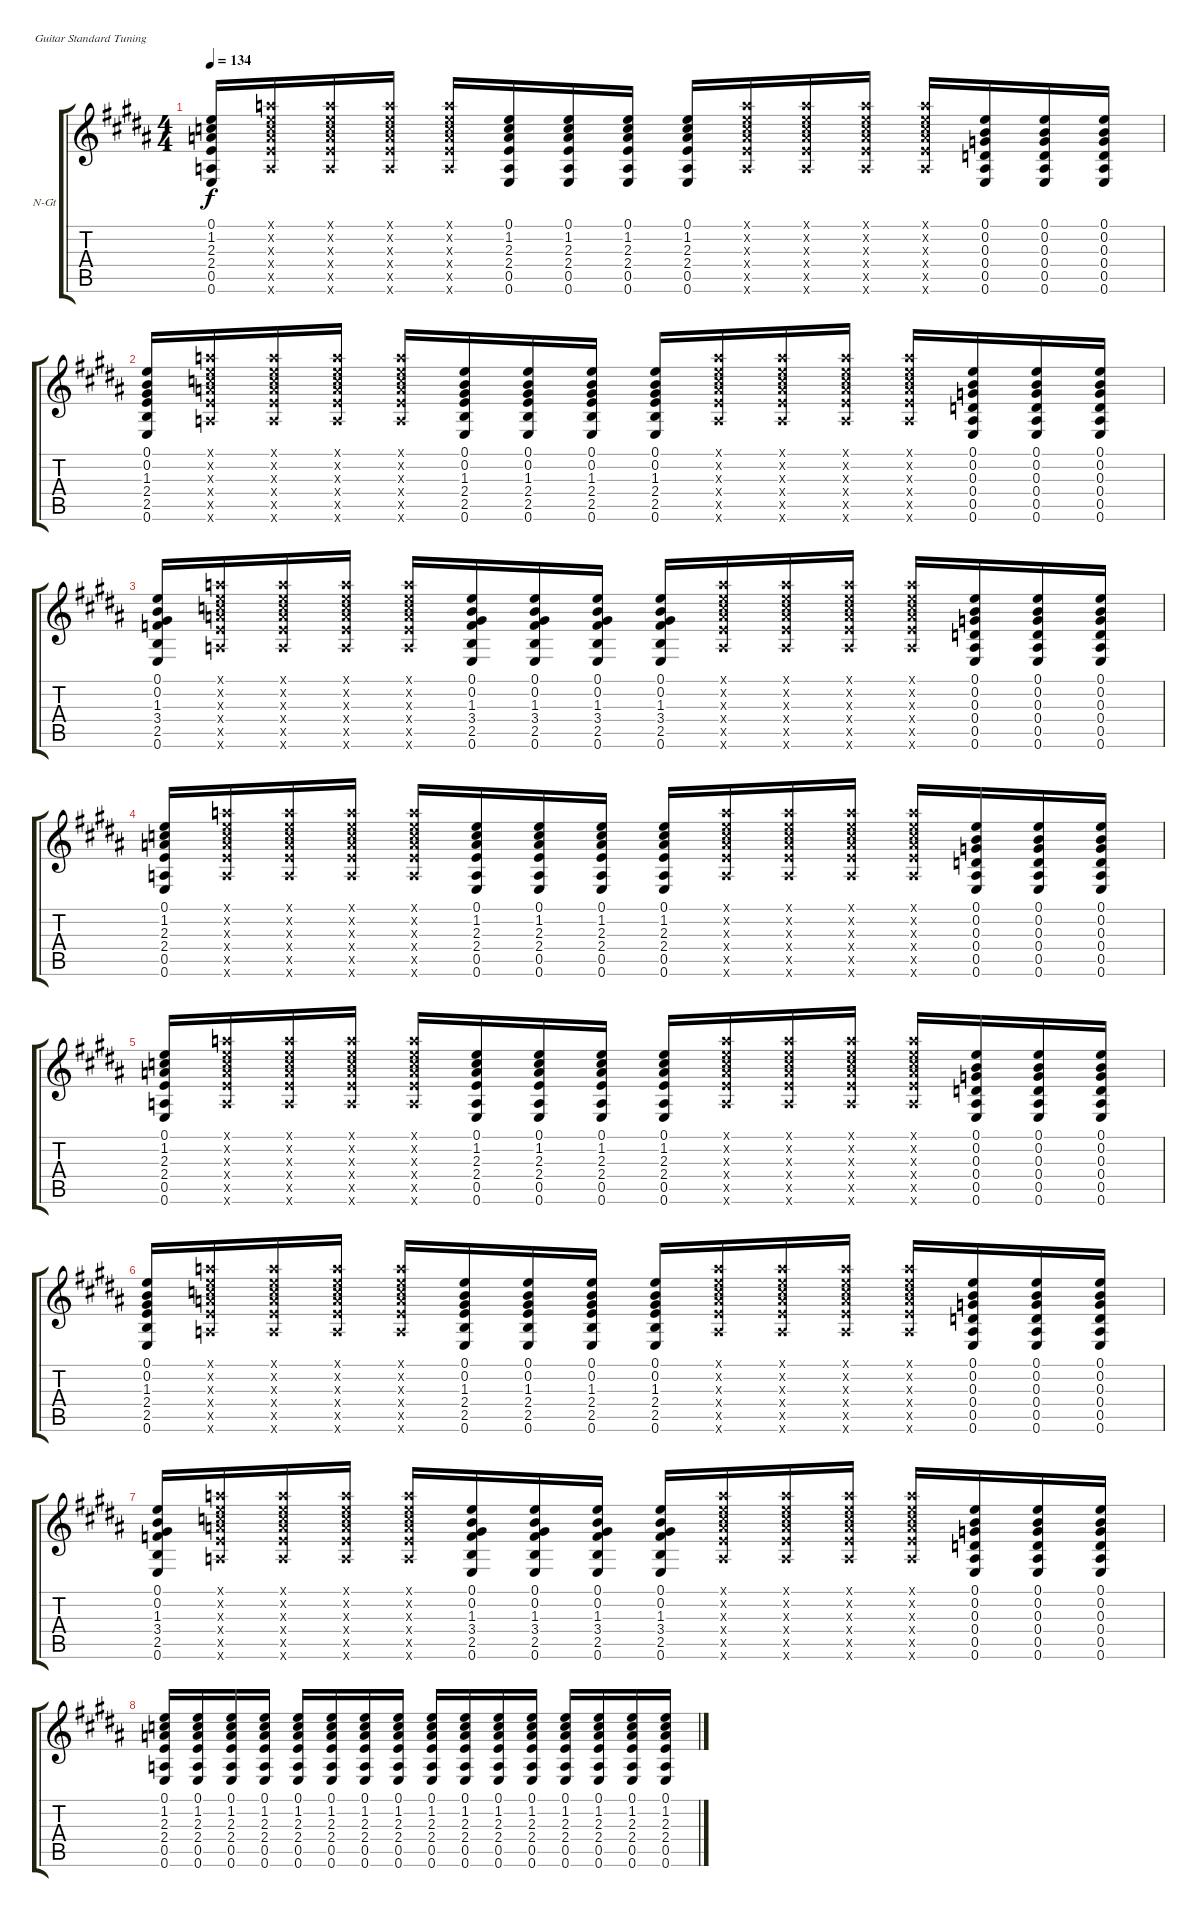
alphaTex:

\defaultSystemsLayout 4
\bracketExtendMode groupsimilarinstruments
\firstSystemTrackNameOrientation horizontal
\otherSystemsTrackNameOrientation horizontal
\track ("Cédric" "N-Gt") {instrument acousticguitarnylon}
\staff {score tabs}
\tuning (E4 B3 G3 D3 A2 E2)
\ts (4 4)
\tempo 134
\clef g2
\ks b
(0.6 0.5 2.4 2.3 1.2 0.1).16{dy f} (5.6{x} 7.5{x} 7.4{x} 5.3{x} 5.2{x} 5.1{x}).16 (5.6{x} 7.5{x} 7.4{x} 5.3{x} 5.2{x} 5.1{x}).16 (5.6{x} 7.5{x} 7.4{x} 5.3{x} 5.2{x} 5.1{x}).16 (5.6{x} 7.5{x} 7.4{x} 5.3{x} 5.2{x} 5.1{x}).16 (0.6 0.5 2.4 2.3 1.2 0.1).16 (0.6 0.5 2.4 2.3 1.2 0.1).16 (0.6 0.5 2.4 2.3 1.2 0.1).16 (0.6 0.5 2.4 2.3 1.2 0.1).16 (5.6{x} 7.5{x} 7.4{x} 5.3{x} 5.2{x} 5.1{x}).16 (5.6{x} 7.5{x} 7.4{x} 5.3{x} 5.2{x} 5.1{x}).16 (5.6{x} 7.5{x} 7.4{x} 5.3{x} 5.2{x} 5.1{x}).16 (5.6{x} 7.5{x} 7.4{x} 5.3{x} 5.2{x} 5.1{x}).16 (0.6 0.5 0.4 0.3 0.2 0.1).16 (0.6 0.5 0.4 0.3 0.2 0.1).16 (0.6 0.5 0.4 0.3 0.2 0.1).16 |
(0.1 0.2 1.3 2.4 2.5 0.6).16 (5.6{x} 7.5{x} 7.4{x} 5.3{x} 5.2{x} 5.1{x}).16 (5.6{x} 7.5{x} 7.4{x} 5.3{x} 5.2{x} 5.1{x}).16 (5.6{x} 7.5{x} 7.4{x} 5.3{x} 5.2{x} 5.1{x}).16 (5.6{x} 7.5{x} 7.4{x} 5.3{x} 5.2{x} 5.1{x}).16 (0.1 0.2 1.3 2.4 2.5 0.6).16 (0.1 0.2 1.3 2.4 2.5 0.6).16 (0.1 0.2 1.3 2.4 2.5 0.6).16 (0.1 0.2 1.3 2.4 2.5 0.6).16 (5.6{x} 7.5{x} 7.4{x} 5.3{x} 5.2{x} 5.1{x}).16 (5.6{x} 7.5{x} 7.4{x} 5.3{x} 5.2{x} 5.1{x}).16 (5.6{x} 7.5{x} 7.4{x} 5.3{x} 5.2{x} 5.1{x}).16 (5.6{x} 7.5{x} 7.4{x} 5.3{x} 5.2{x} 5.1{x}).16 (0.6 0.5 0.4 0.3 0.2 0.1).16 (0.6 0.5 0.4 0.3 0.2 0.1).16 (0.6 0.5 0.4 0.3 0.2 0.1).16 |
(0.1 0.2 1.3 3.4 2.5 0.6).16 (5.6{x} 7.5{x} 7.4{x} 5.3{x} 5.2{x} 5.1{x}).16 (5.6{x} 7.5{x} 7.4{x} 5.3{x} 5.2{x} 5.1{x}).16 (5.6{x} 7.5{x} 7.4{x} 5.3{x} 5.2{x} 5.1{x}).16 (5.6{x} 7.5{x} 7.4{x} 5.3{x} 5.2{x} 5.1{x}).16 (0.1 0.2 1.3 3.4 2.5 0.6).16 (0.1 0.2 1.3 3.4 2.5 0.6).16 (0.1 0.2 1.3 3.4 2.5 0.6).16 (0.1 0.2 1.3 3.4 2.5 0.6).16 (5.6{x} 7.5{x} 7.4{x} 5.3{x} 5.2{x} 5.1{x}).16 (5.6{x} 7.5{x} 7.4{x} 5.3{x} 5.2{x} 5.1{x}).16 (5.6{x} 7.5{x} 7.4{x} 5.3{x} 5.2{x} 5.1{x}).16 (5.6{x} 7.5{x} 7.4{x} 5.3{x} 5.2{x} 5.1{x}).16 (0.6 0.5 0.4 0.3 0.2 0.1).16 (0.6 0.5 0.4 0.3 0.2 0.1).16 (0.6 0.5 0.4 0.3 0.2 0.1).16 |
(0.6 0.5 2.4 2.3 1.2 0.1).16 (5.6{x} 7.5{x} 7.4{x} 5.3{x} 5.2{x} 5.1{x}).16 (5.6{x} 7.5{x} 7.4{x} 5.3{x} 5.2{x} 5.1{x}).16 (5.6{x} 7.5{x} 7.4{x} 5.3{x} 5.2{x} 5.1{x}).16 (5.6{x} 7.5{x} 7.4{x} 5.3{x} 5.2{x} 5.1{x}).16 (0.6 0.5 2.4 2.3 1.2 0.1).16 (0.6 0.5 2.4 2.3 1.2 0.1).16 (0.6 0.5 2.4 2.3 1.2 0.1).16 (0.6 0.5 2.4 2.3 1.2 0.1).16 (5.6{x} 7.5{x} 7.4{x} 5.3{x} 5.2{x} 5.1{x}).16 (5.6{x} 7.5{x} 7.4{x} 5.3{x} 5.2{x} 5.1{x}).16 (5.6{x} 7.5{x} 7.4{x} 5.3{x} 5.2{x} 5.1{x}).16 (5.6{x} 7.5{x} 7.4{x} 5.3{x} 5.2{x} 5.1{x}).16 (0.6 0.5 0.4 0.3 0.2 0.1).16 (0.6 0.5 0.4 0.3 0.2 0.1).16 (0.6 0.5 0.4 0.3 0.2 0.1).16 |
(0.6 0.5 2.4 2.3 1.2 0.1).16 (5.6{x} 7.5{x} 7.4{x} 5.3{x} 5.2{x} 5.1{x}).16 (5.6{x} 7.5{x} 7.4{x} 5.3{x} 5.2{x} 5.1{x}).16 (5.6{x} 7.5{x} 7.4{x} 5.3{x} 5.2{x} 5.1{x}).16 (5.6{x} 7.5{x} 7.4{x} 5.3{x} 5.2{x} 5.1{x}).16 (0.6 0.5 2.4 2.3 1.2 0.1).16 (0.6 0.5 2.4 2.3 1.2 0.1).16 (0.6 0.5 2.4 2.3 1.2 0.1).16 (0.6 0.5 2.4 2.3 1.2 0.1).16 (5.6{x} 7.5{x} 7.4{x} 5.3{x} 5.2{x} 5.1{x}).16 (5.6{x} 7.5{x} 7.4{x} 5.3{x} 5.2{x} 5.1{x}).16 (5.6{x} 7.5{x} 7.4{x} 5.3{x} 5.2{x} 5.1{x}).16 (5.6{x} 7.5{x} 7.4{x} 5.3{x} 5.2{x} 5.1{x}).16 (0.6 0.5 0.4 0.3 0.2 0.1).16 (0.6 0.5 0.4 0.3 0.2 0.1).16 (0.6 0.5 0.4 0.3 0.2 0.1).16 |
(0.1 0.2 1.3 2.4 2.5 0.6).16 (5.6{x} 7.5{x} 7.4{x} 5.3{x} 5.2{x} 5.1{x}).16 (5.6{x} 7.5{x} 7.4{x} 5.3{x} 5.2{x} 5.1{x}).16 (5.6{x} 7.5{x} 7.4{x} 5.3{x} 5.2{x} 5.1{x}).16 (5.6{x} 7.5{x} 7.4{x} 5.3{x} 5.2{x} 5.1{x}).16 (0.1 0.2 1.3 2.4 2.5 0.6).16 (0.1 0.2 1.3 2.4 2.5 0.6).16 (0.1 0.2 1.3 2.4 2.5 0.6).16 (0.1 0.2 1.3 2.4 2.5 0.6).16 (5.6{x} 7.5{x} 7.4{x} 5.3{x} 5.2{x} 5.1{x}).16 (5.6{x} 7.5{x} 7.4{x} 5.3{x} 5.2{x} 5.1{x}).16 (5.6{x} 7.5{x} 7.4{x} 5.3{x} 5.2{x} 5.1{x}).16 (5.6{x} 7.5{x} 7.4{x} 5.3{x} 5.2{x} 5.1{x}).16 (0.6 0.5 0.4 0.3 0.2 0.1).16 (0.6 0.5 0.4 0.3 0.2 0.1).16 (0.6 0.5 0.4 0.3 0.2 0.1).16 |
(0.1 0.2 1.3 3.4 2.5 0.6).16 (5.6{x} 7.5{x} 7.4{x} 5.3{x} 5.2{x} 5.1{x}).16 (5.6{x} 7.5{x} 7.4{x} 5.3{x} 5.2{x} 5.1{x}).16 (5.6{x} 7.5{x} 7.4{x} 5.3{x} 5.2{x} 5.1{x}).16 (5.6{x} 7.5{x} 7.4{x} 5.3{x} 5.2{x} 5.1{x}).16 (0.1 0.2 1.3 3.4 2.5 0.6).16 (0.1 0.2 1.3 3.4 2.5 0.6).16 (0.1 0.2 1.3 3.4 2.5 0.6).16 (0.1 0.2 1.3 3.4 2.5 0.6).16 (5.6{x} 7.5{x} 7.4{x} 5.3{x} 5.2{x} 5.1{x}).16 (5.6{x} 7.5{x} 7.4{x} 5.3{x} 5.2{x} 5.1{x}).16 (5.6{x} 7.5{x} 7.4{x} 5.3{x} 5.2{x} 5.1{x}).16 (5.6{x} 7.5{x} 7.4{x} 5.3{x} 5.2{x} 5.1{x}).16 (0.6 0.5 0.4 0.3 0.2 0.1).16 (0.6 0.5 0.4 0.3 0.2 0.1).16 (0.6 0.5 0.4 0.3 0.2 0.1).16 |
(0.6 0.5 2.4 2.3 1.2 0.1).16 (0.6 0.5 2.4 2.3 1.2 0.1).16 (0.6 0.5 2.4 2.3 1.2 0.1).16 (0.6 0.5 2.4 2.3 1.2 0.1).16 (0.6 0.5 2.4 2.3 1.2 0.1).16 (0.6 0.5 2.4 2.3 1.2 0.1).16 (0.6 0.5 2.4 2.3 1.2 0.1).16 (0.6 0.5 2.4 2.3 1.2 0.1).16 (0.6 0.5 2.4 2.3 1.2 0.1).16 (0.6 0.5 2.4 2.3 1.2 0.1).16 (0.6 0.5 2.4 2.3 1.2 0.1).16 (0.6 0.5 2.4 2.3 1.2 0.1).16 (0.6 0.5 2.4 2.3 1.2 0.1).16 (0.6 0.5 2.4 2.3 1.2 0.1).16 (0.6 0.5 2.4 2.3 1.2 0.1).16 (0.6 0.5 2.4 2.3 1.2 0.1).16
